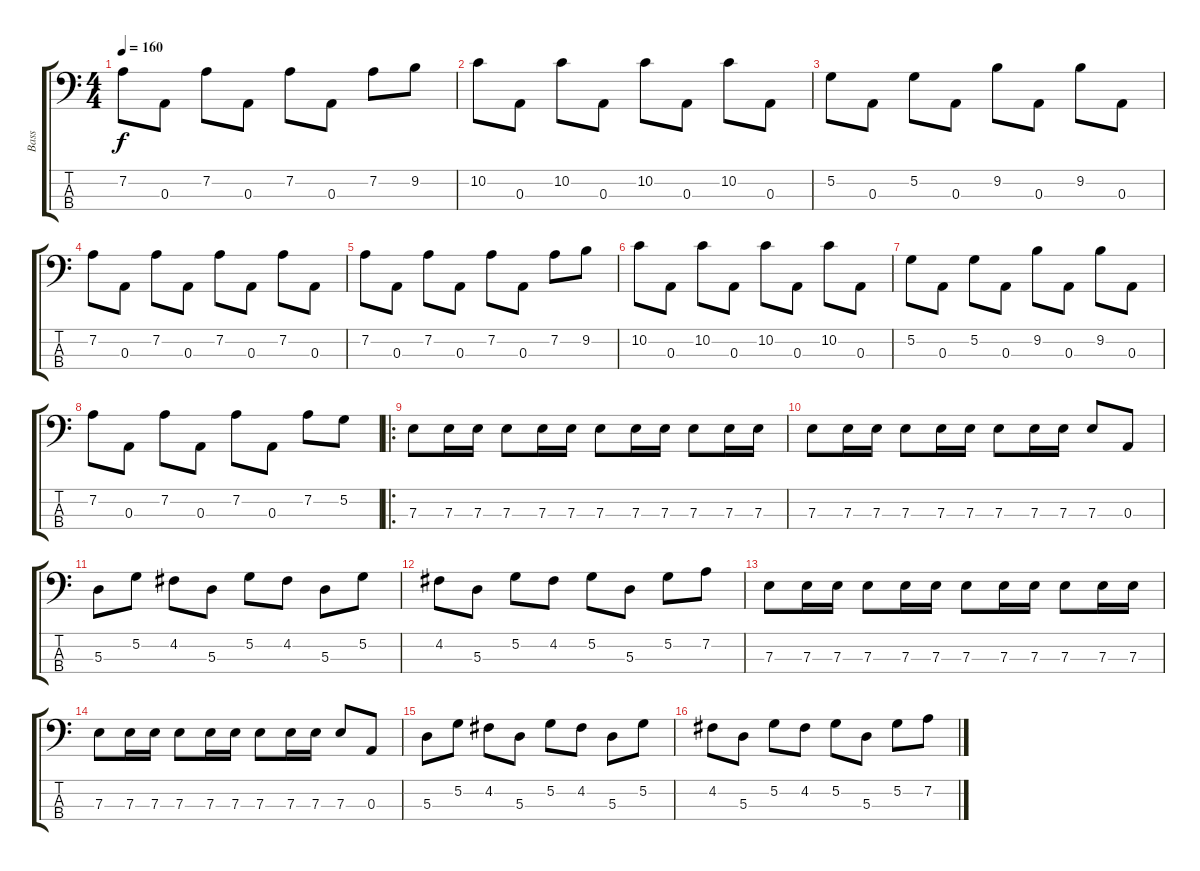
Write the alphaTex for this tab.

\track ("Bass" "Bass") {instrument electricbassfinger}
\staff {score tabs}
\tuning (G2 D2 A1 E1) {hide}
\ts (4 4)
\tempo 160
\clef f4
\ks c
7.2.8{dy f} 0.3.8 7.2.8 0.3.8 7.2.8 0.3.8 7.2.8 9.2.8 |
10.2.8 0.3.8 10.2.8 0.3.8 10.2.8 0.3.8 10.2.8 0.3.8 |
5.2.8 0.3.8 5.2.8 0.3.8 9.2.8 0.3.8 9.2.8 0.3.8 |
7.2.8 0.3.8 7.2.8 0.3.8 7.2.8 0.3.8 7.2.8 0.3.8 |
7.2.8 0.3.8 7.2.8 0.3.8 7.2.8 0.3.8 7.2.8 9.2.8 |
10.2.8 0.3.8 10.2.8 0.3.8 10.2.8 0.3.8 10.2.8 0.3.8 |
5.2.8 0.3.8 5.2.8 0.3.8 9.2.8 0.3.8 9.2.8 0.3.8 |
7.2.8 0.3.8 7.2.8 0.3.8 7.2.8 0.3.8 7.2.8 5.2.8 |
\ro
7.3.8 7.3.16 7.3.16 7.3.8 7.3.16 7.3.16 7.3.8 7.3.16 7.3.16 7.3.8 7.3.16 7.3.16 |
7.3.8 7.3.16 7.3.16 7.3.8 7.3.16 7.3.16 7.3.8 7.3.16 7.3.16 7.3.8 0.3.8 |
5.3.8 5.2.8 4.2.8 5.3.8 5.2.8 4.2.8 5.3.8 5.2.8 |
4.2.8 5.3.8 5.2.8 4.2.8 5.2.8 5.3.8 5.2.8 7.2.8 |
7.3.8 7.3.16 7.3.16 7.3.8 7.3.16 7.3.16 7.3.8 7.3.16 7.3.16 7.3.8 7.3.16 7.3.16 |
7.3.8 7.3.16 7.3.16 7.3.8 7.3.16 7.3.16 7.3.8 7.3.16 7.3.16 7.3.8 0.3.8 |
5.3.8 5.2.8 4.2.8 5.3.8 5.2.8 4.2.8 5.3.8 5.2.8 |
4.2.8 5.3.8 5.2.8 4.2.8 5.2.8 5.3.8 5.2.8 7.2.8
